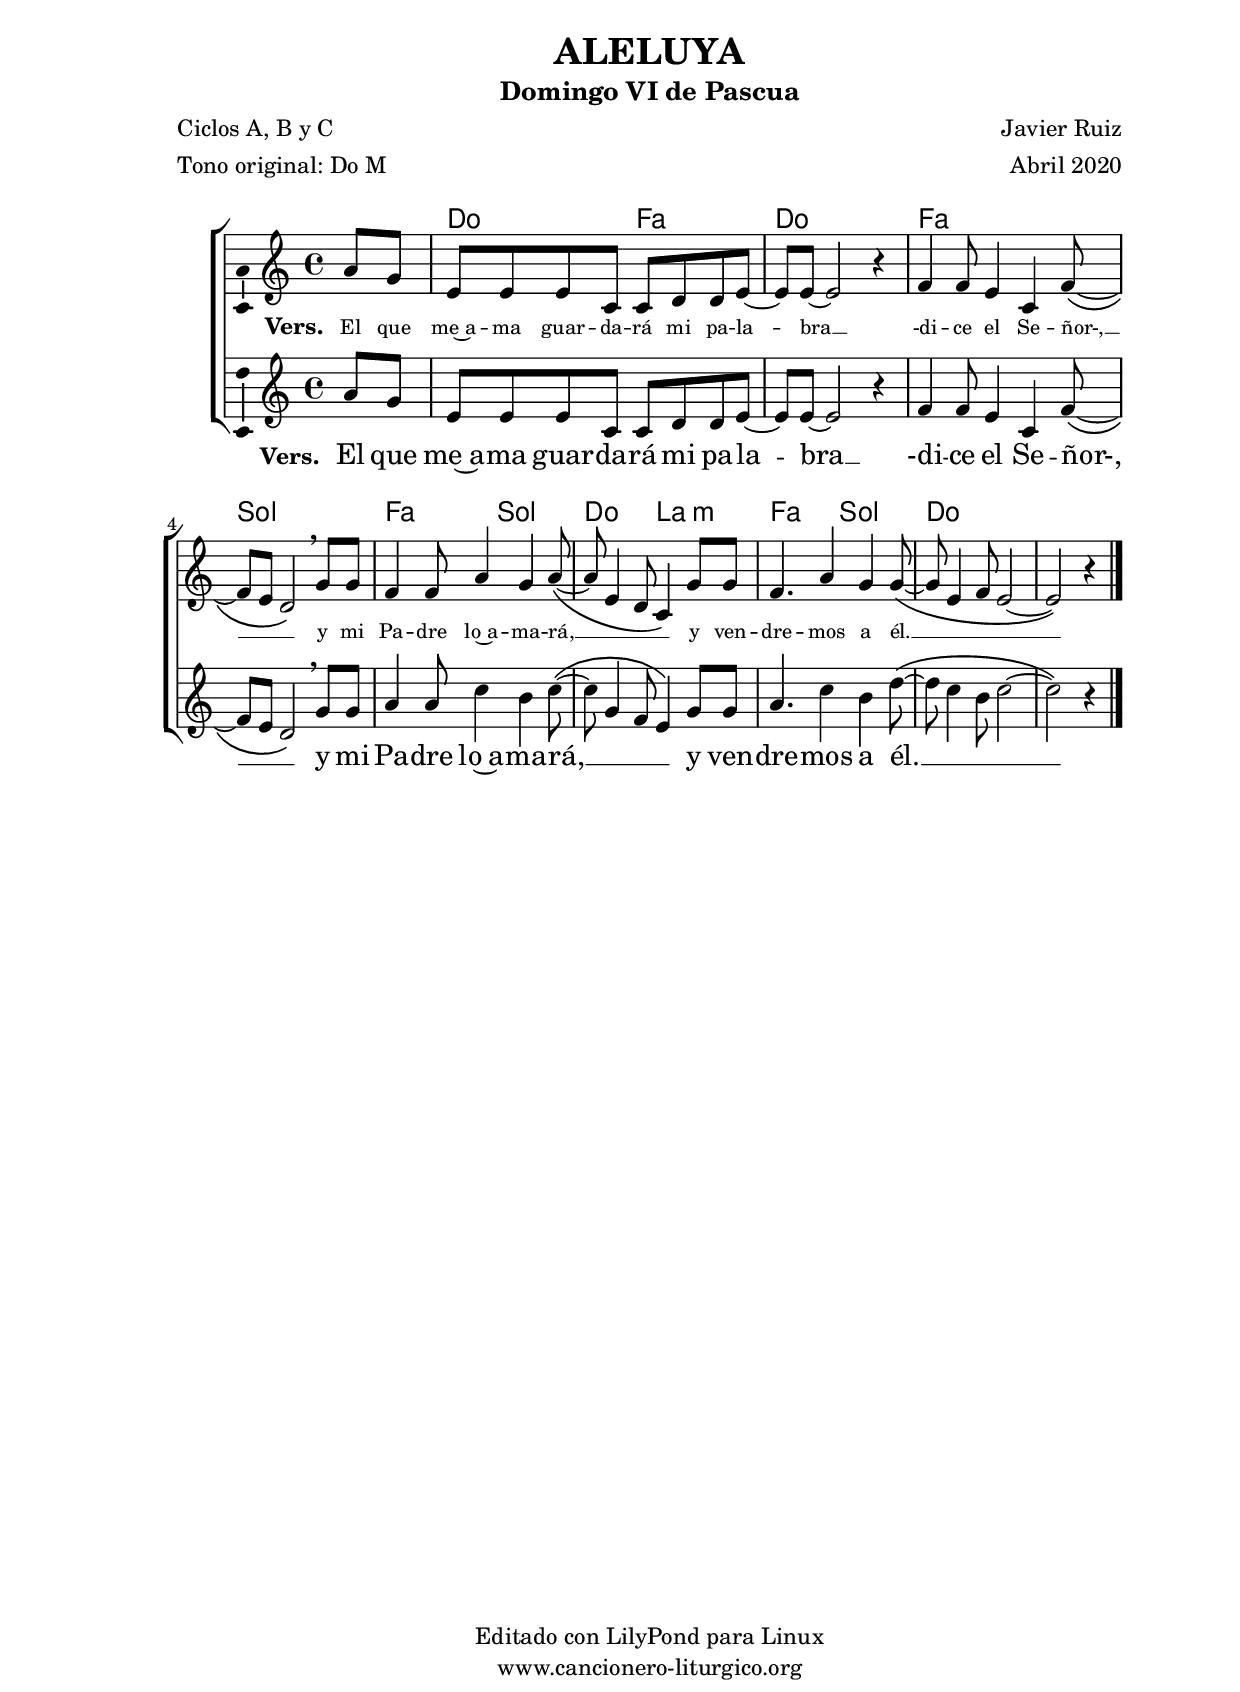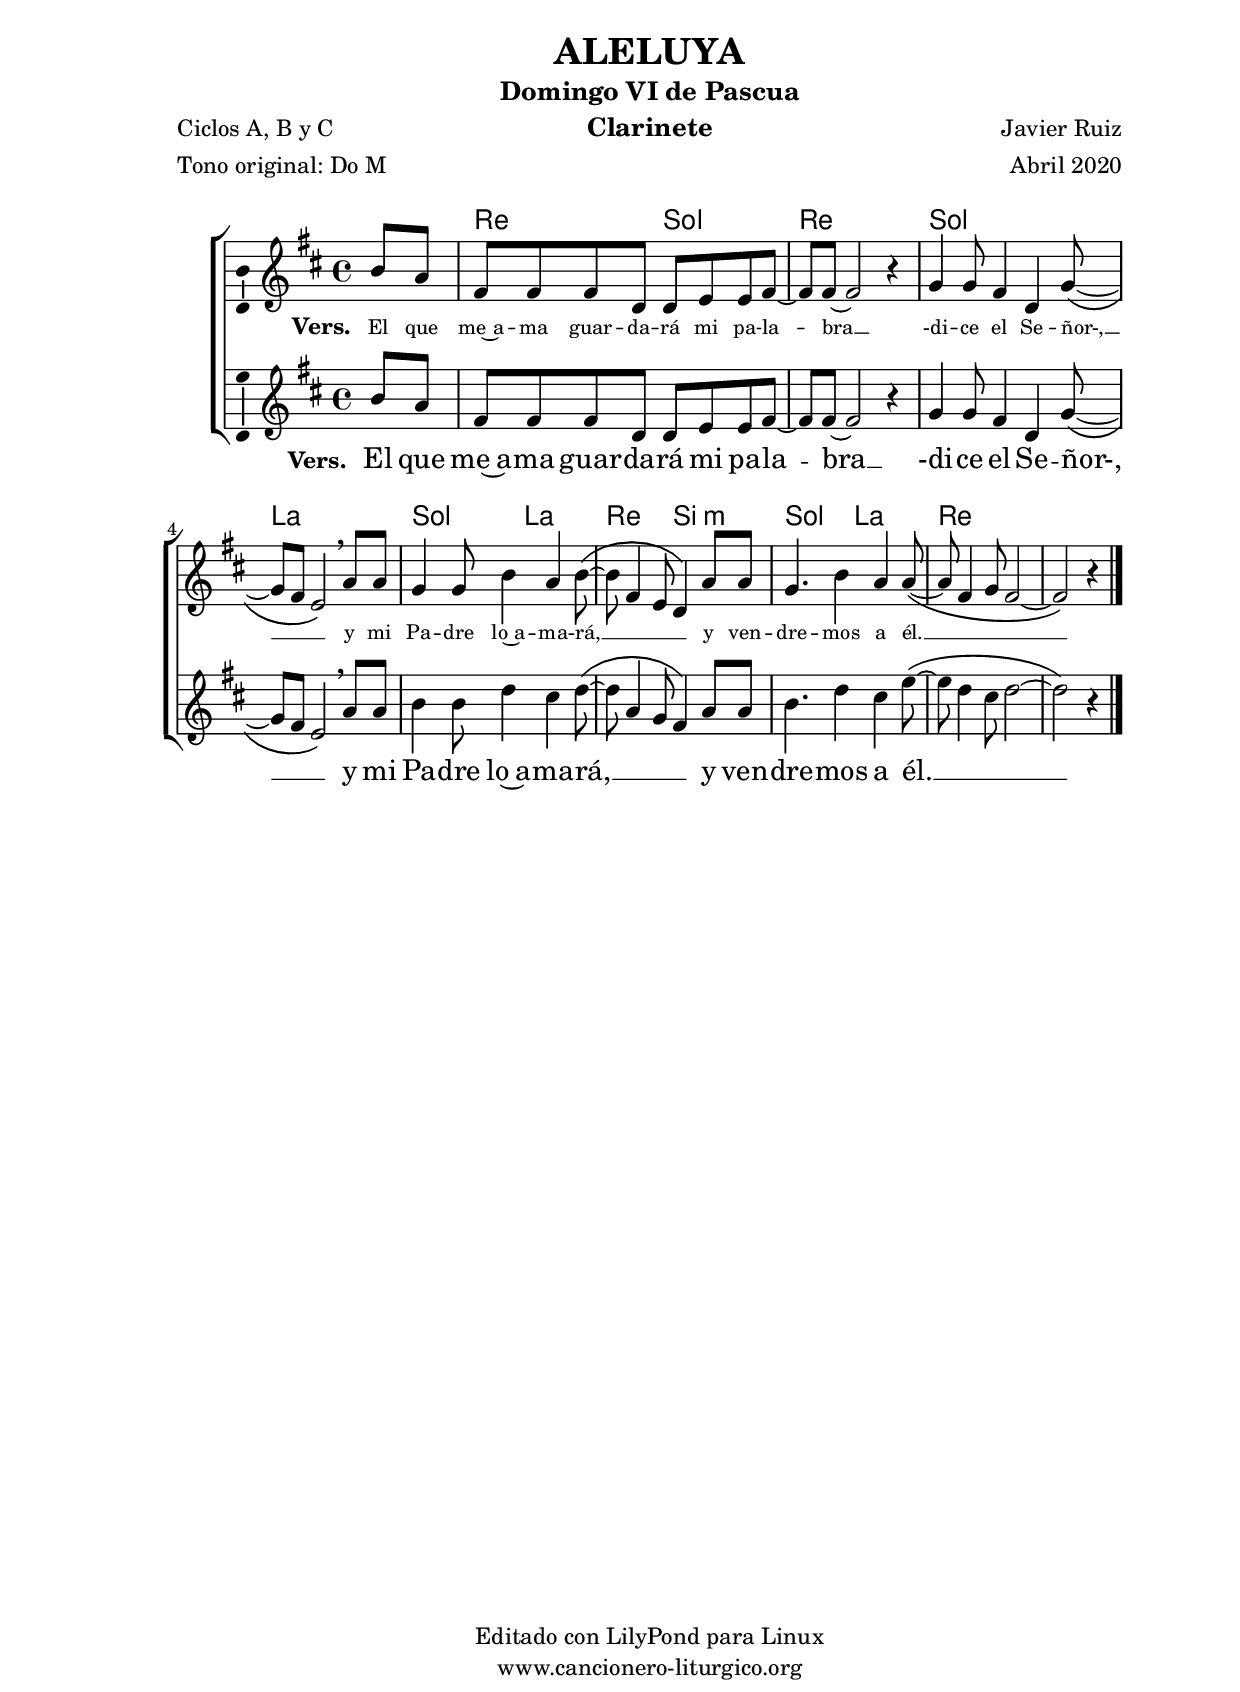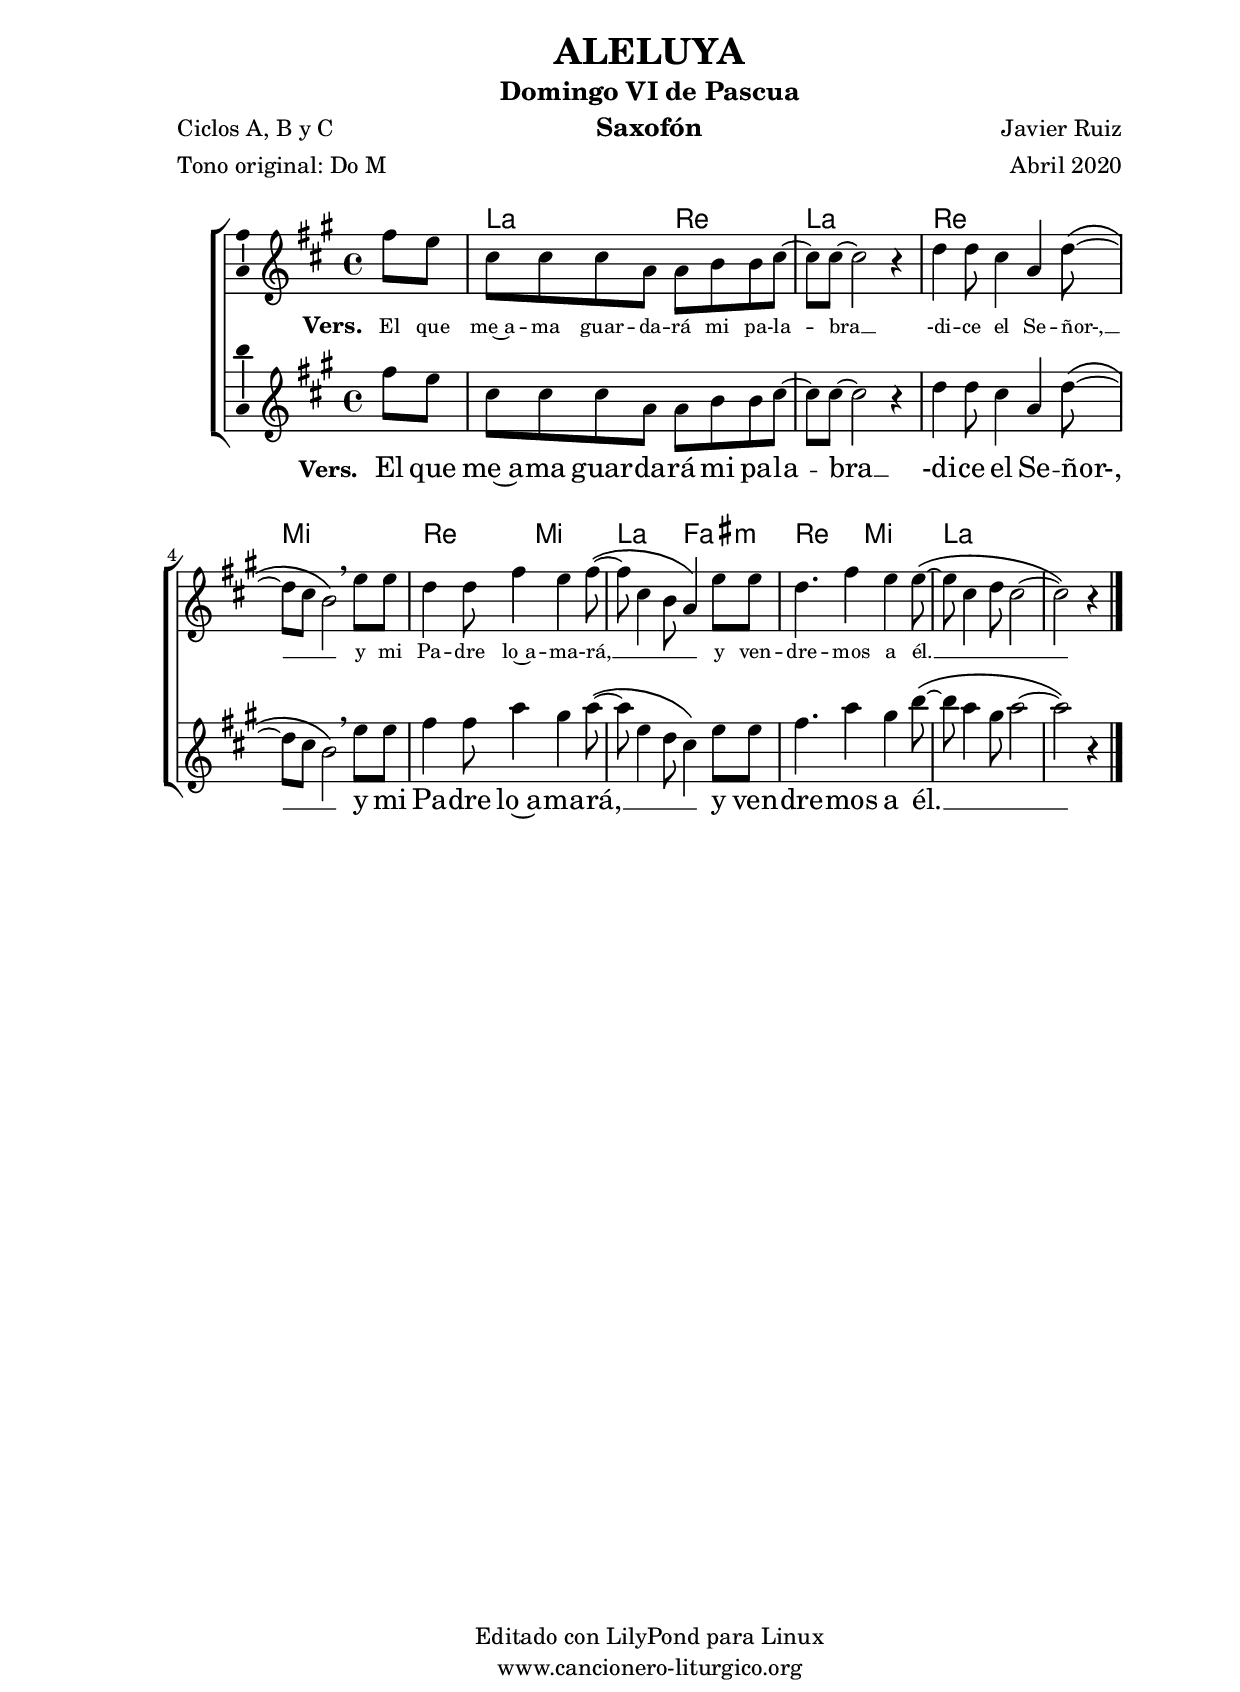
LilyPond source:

%
%para convertir .midi en .wav:
%timidity filename.midi -Ow -o finename.wav
%
%
%Para convertir de .wav a .mp3:
%lame -h -m j filename.wav
%
%
%para escuchar el midi:
%timidity nombrefichero.midi
%


%versión de lilypond para la que se ha escrito esta partitura:
\version "2.16.0"

	%Tamaño papel
	#(set-default-paper-size "a4")
	%Tamaño partitura
	#(set-global-staff-size 20)
	%No responde al pulsar sobre una nota
	#(ly:set-option 'point-and-click #f)

%parámetros del encabezamiento:
\header {
	title = "ALELUYA"
	subtitle = "Domingo VI de Pascua"
	composer = "Javier Ruiz"
	poet = "Ciclos A, B y C"
	meter = "Tono original: Do M"
	arranger = "Abril 2020"
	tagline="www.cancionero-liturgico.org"
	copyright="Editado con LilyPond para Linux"
	tiempo = "Pascua"
	usos = "Aleluya"
	letra = "Aleluya. El que me ama guardará mi palabra -dice el Señor-, y mi Padre lo amará, y vendremos a él."
	}

%parámetros asociados al papel:
\paper  {
	oddHeaderMarkup = \markup {\fill-line { \on-the-fly #not-first-page \fromproperty #'header:title \on-the-fly #not-first-page \fromproperty #'header:composer }}
	evenHeaderMarkup = \markup {\fill-line { \fromproperty #'header:composer \fromproperty #'header:title }}
	#(set-paper-size "a4")
	print-page-number = ##f
	first-page-number = 1
	print-first-page-number = ##f
%	head-separation = 3.0 \cm
	top-margin = 1.5 \cm
%	top-margin = 2.0 \cm
%%%	bottom-margin = 0.5\cm
	bottom-margin = 0.2\cm
	left-margin = 3.0 \cm
	line-width = 16.0 \cm 
	indent = 8\mm
	interscoreline = 2.\mm
	between-system-space = 15\mm
%	para que las partituras no llenen la hoja:
	ragged-bottom = ##t
%	idem para la última hoja:
	ragged-last-bottom = ##f
%	para que las partituras llenen el ancho del papel:
	ragged-last = ##f
	after-title-space = 2.5 \cm
%page-count=2
system-count=2

	%Flexible Vertical Spacing
%	markup-markup-spacing =
%	#'((basic-distance . 15) (minimum-distance . 15) (padding . 3))
	markup-system-spacing =
	#'((basic-distance . 15) (minimum-distance . 15) (padding . 3))
	system-system-spacing =
	#'((basic-distance . 15) (minimum-distance . 15) (padding . 3))
	score-system-spacing =
	#'((basic-distance . 15) (minimum-distance . 15) (padding . 5))
%	top-system-spacing = % header
%	#'((basic-distance . 8) (minimum-distance . 0) (padding . 0))
%	top-markup-spacing =
%	#'((basic-distance . 20) (minimum-distance . 20) (padding . 0))
	last-bottom-spacing = % footer
	#'((basic-distance . 5) (minimum-distance . 5) (padding . 0))
%	score-markup-spacing =
%	#'((basic-distance . 16) (minimum-distance . 13) (padding . 0))

	}


%parámetros que afectan a toda la partitura:
global =  {
	%clave de sol (G):
	\clef G
	%armadura:
%	\transpose c ees
	\key c \major
	\tempo 4=110
	\set Score.tempoHideNote = ##t
	}


acordes = {
	\italianChords
	\chordmode {
%	\transpose c ees
{

s4
c2 f c c f f g g
f2 g c a:m f g c c c2

	}
	}
}


melodiatrompeta = 
%	\transpose c ees
{

	\relative c''{
	\time 4/4

\partial4
r4
r1
r8 e4 <d f>8 <e g>2
r1
r8 g4 <f a>8 <g b>2
r1
r8 c,4 <b d>8 <c e>2
r1
r8 g'4 <e a>8 <c g'>2~
<c g'>2 r4

}
	\bar "|."
	}


melodiatres = 
%	\transpose c ees
{

	\relative c'{
	\time 4/4

\partial4
a'8 g
e8 e e8 c8 c d d e8~
e8 e~e2 r4
f4 f8 e4 c f8~
\(f8 e d2\) \breathe g8 g
f4 f8 a4 g a8~
\(a8 e4 d8 c4\) g'8 g
f4. a4 g g8~
\(g8 e4 f8 e2~
e2\) r4 %s4

}

	\bar "|."
	}


melodiabajo = 
%	\transpose c ees
{

	%clave de fa (F):
	\clef F

	\relative c{
	\time 4/4

\partial4
r4
c4. c8 f4. f8
c4. c8 c2
f4. f8 d4. d8
g4. g8 g2
f4. f8 g4. g8
c,4. c8 a4. a8
f'4. f8 g4. g8
c,4. c8 c2~
c2 r4 %s4

}

	\bar "|."
	}


melodia = 
%	\transpose c ees
{

	\relative c'{
	\time 4/4

\partial4
a'8 g
e8 e e8 c8 c d d e8~
e8 e~e2 r4
f4 f8 e4 c f8~
\(f8 e d2\) \breathe g8 g
a4 a8 c4 b c8~
\(c8 g4 f8 e4\) g8 g
a4. c4 b d8~
\(d8 c4 b8 c2~
c2\) r4 %s4

}

	\bar "|."
	}


texto = \lyricmode {
\set stanza =#"Vers. "
El que me~a -- ma guar -- da -- rá mi pa -- la -- bra __
-di -- ce el Se -- ñor-, __ _ _
y mi Pa -- dre lo~a -- ma -- rá, __ _ _ _
y ven -- dre -- mos a él. __ _ _ _
	}

textotres = \lyricmode {
\override LyricText #'font-size = #-1
\set stanza =#"Vers. "
El que me~a -- ma guar -- da -- rá mi pa -- la -- bra __
-di -- ce el Se -- ñor-, __ _ _
y mi Pa -- dre lo~a -- ma -- rá, __ _ _ _
y ven -- dre -- mos a él. __ _ _ _
	}


acordesStaff = \context ChordNames = acordesStaff <<
	\set chordChanges = ##t
	\acordes
	>>

voztrompetaStaff = \context Voice = voztrompetaStaff
<<
	\override Staff.StaffSymbol #'staff-space = #(magstep -0.35)
	\set Staff.midiInstrument = #"trumpet"
	\set Staff.midiMinimumVolume = #0.6
	\set Staff.midiMaximumVolume = #0.8
	\global
	\melodiatrompeta
	>>

voztresStaff = \context Voice = voztresStaff
\with {\consists "Ambitus_engraver"}
<<
%	\override Staff.StaffSymbol #'staff-space = #(magstep -0.35)
	\set Staff.midiInstrument = #"violin"
	\set Staff.midiMinimumVolume = #0.6
	\set Staff.midiMaximumVolume = #0.8
	\global
	\relative c' \melodiatres
	>>

vozStaff = \context Voice = vozStaff
\with {\consists "Ambitus_engraver"}
<<
%	\set Staff.instrumentName = ""
%	\set Staff.shortInstrumentName = ""
%	\set Staff.midiInstrument = #"clarinet"
%	\set Staff.midiInstrument = #"cello"
	\set Staff.midiInstrument = #"flute"
%	\set Staff.midiInstrument = #"electric guitar (jazz)"
%	\set Staff.midiInstrument = #"english horn"
%	\set Staff.midiInstrument = #"violin"
%	\set Staff.midiInstrument = #"glockenspiel"
	\set Staff.midiMinimumVolume = #0.8
	\set Staff.midiMaximumVolume = #1.0
	\global
	\melodia
	>>

vozbajoStaff = \context Voice = vozbajoStaff
<<
	\override Staff.StaffSymbol #'staff-space = #(magstep -0.35)
	\set Staff.midiInstrument = #"english horn"
	\set Staff.midiMinimumVolume = #0.6
	\set Staff.midiMaximumVolume = #0.8
	\global
	\melodiabajo
	>>

textoStaff = \context Lyrics = textoStaff <<
	\lyricsto vozStaff \texto
	>>

textotresStaff = \context Lyrics = textotresStaff <<
	\lyricsto voztresStaff \textotres
	>>


\book {
	\score {
		<<
		\context ChoirStaff {
%			\override StaffGroup.SystemStartBracket #'collapse-height = #1
%			\override Score.SystemStartBar #'collapse-height = #1
			<<
			\acordesStaff
%			\voztrompetaStaff
			\voztresStaff
			\textotresStaff
			\vozStaff
			\textoStaff
%			\vozbajoStaff
			>>
			}
		>>
		\layout {
	    		\context {
				\Lyrics
				\override LyricText #'font-size = #2
				}
	   		 \context {
				\Score
				\override StaffSymbol #'staff-space = #(magstep +3)
				}
			}
		}
	\score {
		\unfoldRepeats
		<<
		\context ChoirStaff {
			<<
			\acordesStaff
			\voztrompetaStaff
			\voztresStaff
			\vozStaff
			\vozbajoStaff
			>>
			}
		>>
		\midi {
	  		\context {
	  			\Score
				tempoWholesPerMinute = #(ly:make-moment 70 4)
				}
			}
		}
	}


%Partitura para clarinete
#(define output-suffix "C")
\book {
	\header{
		instrument = "Clarinete"
		}
	\score {
		<<
		\context ChoirStaff {
%			\override StaffGroup.SystemStartBracket #'collapse-height = #1
%			\override Score.SystemStartBar #'collapse-height = #1
\transpose c d
			<<
			\acordesStaff
%			\voztrompetaStaff
			\voztresStaff
			\textotresStaff
			\vozStaff
			\textoStaff
%			\vozbajoStaff
			>>
			}
		>>
		\layout {
	    		\context {
				\Lyrics
				\override LyricText #'font-size = #2
				}
	   		 \context {
				\Score
				\override StaffSymbol #'staff-space = #(magstep +3)
				}
			}
		}
	}


%Partitura para saxofón
#(define output-suffix "S")
\book {
	\header{
		instrument = "Saxofón"
		}
	\score {
		<<
		\context ChoirStaff {
%			\override StaffGroup.SystemStartBracket #'collapse-height = #1
%			\override Score.SystemStartBar #'collapse-height = #1
\transpose c a
			<<
			\acordesStaff
%			\voztrompetaStaff
			\voztresStaff
			\textotresStaff
			\vozStaff
			\textoStaff
%			\vozbajoStaff
			>>
			}
		>>
		\layout {
	    		\context {
				\Lyrics
				\override LyricText #'font-size = #2
				}
	   		 \context {
				\Score
				\override StaffSymbol #'staff-space = #(magstep +3)
				}
			}
		}
	}


